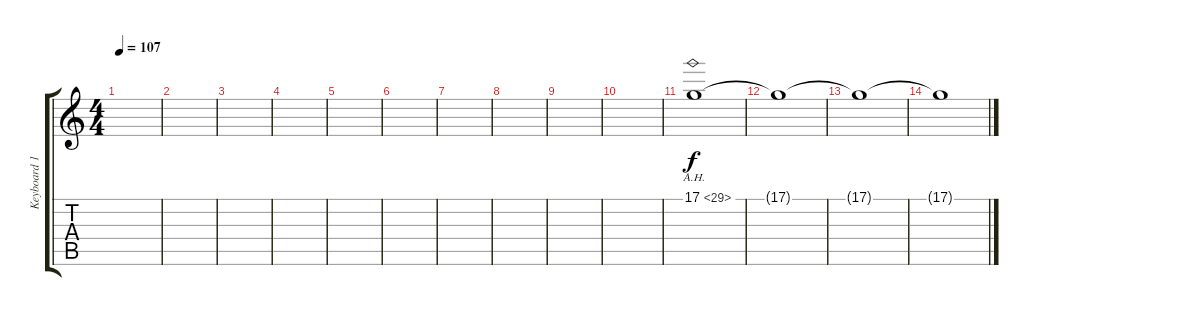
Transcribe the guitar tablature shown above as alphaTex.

\track ("Keyboard 1" "Keyboard 1") {instrument stringensemble1}
\staff {score tabs}
\tuning (D4 A3 F3 C3 G2 C2) {hide}
\ts (4 4)
\tempo 107
\clef g2
\ks c
|
|
|
|
|
|
|
|
|
|
17.1{ah 12}.1{volume 10} |
17.1{t}.1 |
17.1{t}.1 |
17.1{t}.1
